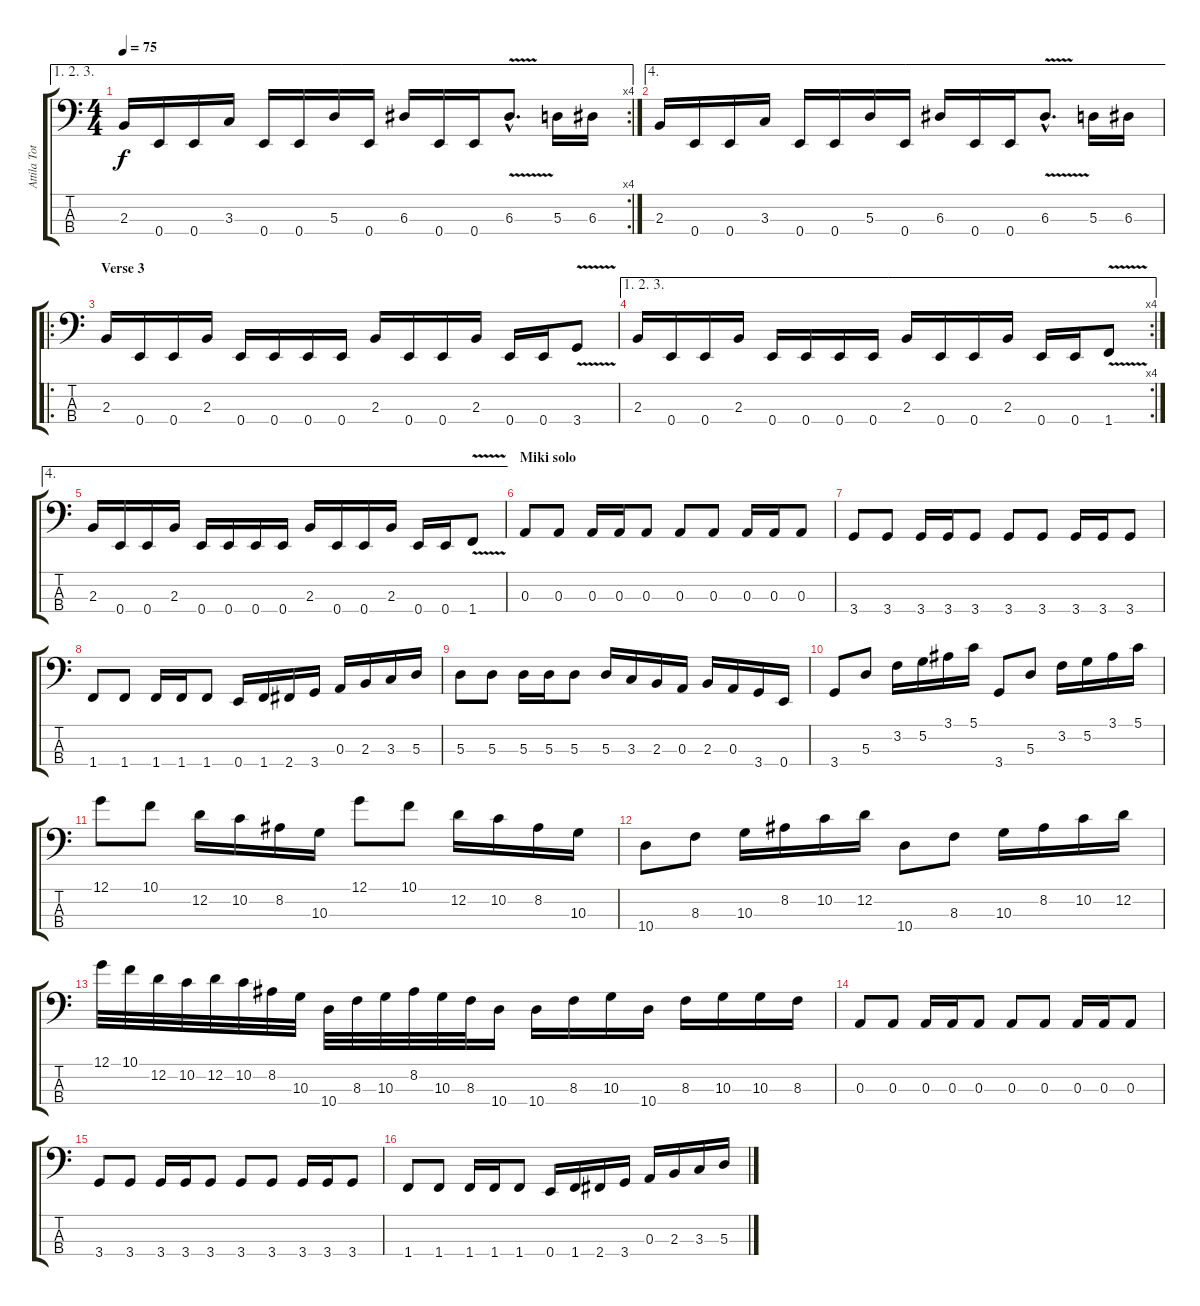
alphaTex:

\track ("Attila Toth" "Attila Tot") {instrument electricbasspick}
\staff {score tabs}
\tuning (G2 D2 A1 E1) {hide}
\ae (1 2 3)
\rc 4
\ts (4 4)
\tempo 75
\clef f4
\ks c
2.3.16{dy f} 0.4.16 0.4.16 3.3.16 0.4.16 0.4.16 5.3.16 0.4.16 6.3.16 0.4.16 0.4.16 6.3{v hac}.8{d} 5.3.16 6.3.16 |
\ae 4
2.3.16 0.4.16 0.4.16 3.3.16 0.4.16 0.4.16 5.3.16 0.4.16 6.3.16 0.4.16 0.4.16 6.3{v hac}.8{d} 5.3.16 6.3.16 |
\ro
\section ("" "Verse 3")
2.3.16 0.4.16 0.4.16 2.3.16 0.4.16 0.4.16 0.4.16 0.4.16 2.3.16 0.4.16 0.4.16 2.3.16 0.4.16 0.4.16 3.4{v}.8 |
\ae (1 2 3)
\rc 4
2.3.16 0.4.16 0.4.16 2.3.16 0.4.16 0.4.16 0.4.16 0.4.16 2.3.16 0.4.16 0.4.16 2.3.16 0.4.16 0.4.16 1.4{v}.8 |
\ae 4
2.3.16 0.4.16 0.4.16 2.3.16 0.4.16 0.4.16 0.4.16 0.4.16 2.3.16 0.4.16 0.4.16 2.3.16 0.4.16 0.4.16 1.4{v}.8 |
\section ("" "Miki solo")
0.3.8 0.3.8 0.3.16 0.3.16 0.3.8 0.3.8 0.3.8 0.3.16 0.3.16 0.3.8 |
3.4.8 3.4.8 3.4.16 3.4.16 3.4.8 3.4.8 3.4.8 3.4.16 3.4.16 3.4.8 |
1.4.8 1.4.8 1.4.16 1.4.16 1.4.8 0.4.16 1.4.16 2.4.16 3.4.16 0.3.16 2.3.16 3.3.16 5.3.16 |
5.3.8 5.3.8 5.3.16 5.3.16 5.3.8 5.3.16 3.3.16 2.3.16 0.3.16 2.3.16 0.3.16 3.4.16 0.4.16 |
3.4.8 5.3.8 3.2.16 5.2.16 3.1.16 5.1.16 3.4.8 5.3.8 3.2.16 5.2.16 3.1.16 5.1.16 |
12.1.8 10.1.8 12.2.16 10.2.16 8.2.16 10.3.16 12.1.8 10.1.8 12.2.16 10.2.16 8.2.16 10.3.16 |
10.4.8 8.3.8 10.3.16 8.2.16 10.2.16 12.2.16 10.4.8 8.3.8 10.3.16 8.2.16 10.2.16 12.2.16 |
12.1.32 10.1.32 12.2.32 10.2.32 12.2.32 10.2.32 8.2.32 10.3.32 10.4.32 8.3.32 10.3.32 8.2.32 10.3.32 8.3.32 10.4.16 10.4.16 8.3.16 10.3.16 10.4.16 8.3.16 10.3.16 10.3.16 8.3.16 |
0.3.8 0.3.8 0.3.16 0.3.16 0.3.8 0.3.8 0.3.8 0.3.16 0.3.16 0.3.8 |
3.4.8 3.4.8 3.4.16 3.4.16 3.4.8 3.4.8 3.4.8 3.4.16 3.4.16 3.4.8 |
1.4.8 1.4.8 1.4.16 1.4.16 1.4.8 0.4.16 1.4.16 2.4.16 3.4.16 0.3.16 2.3.16 3.3.16 5.3.16
